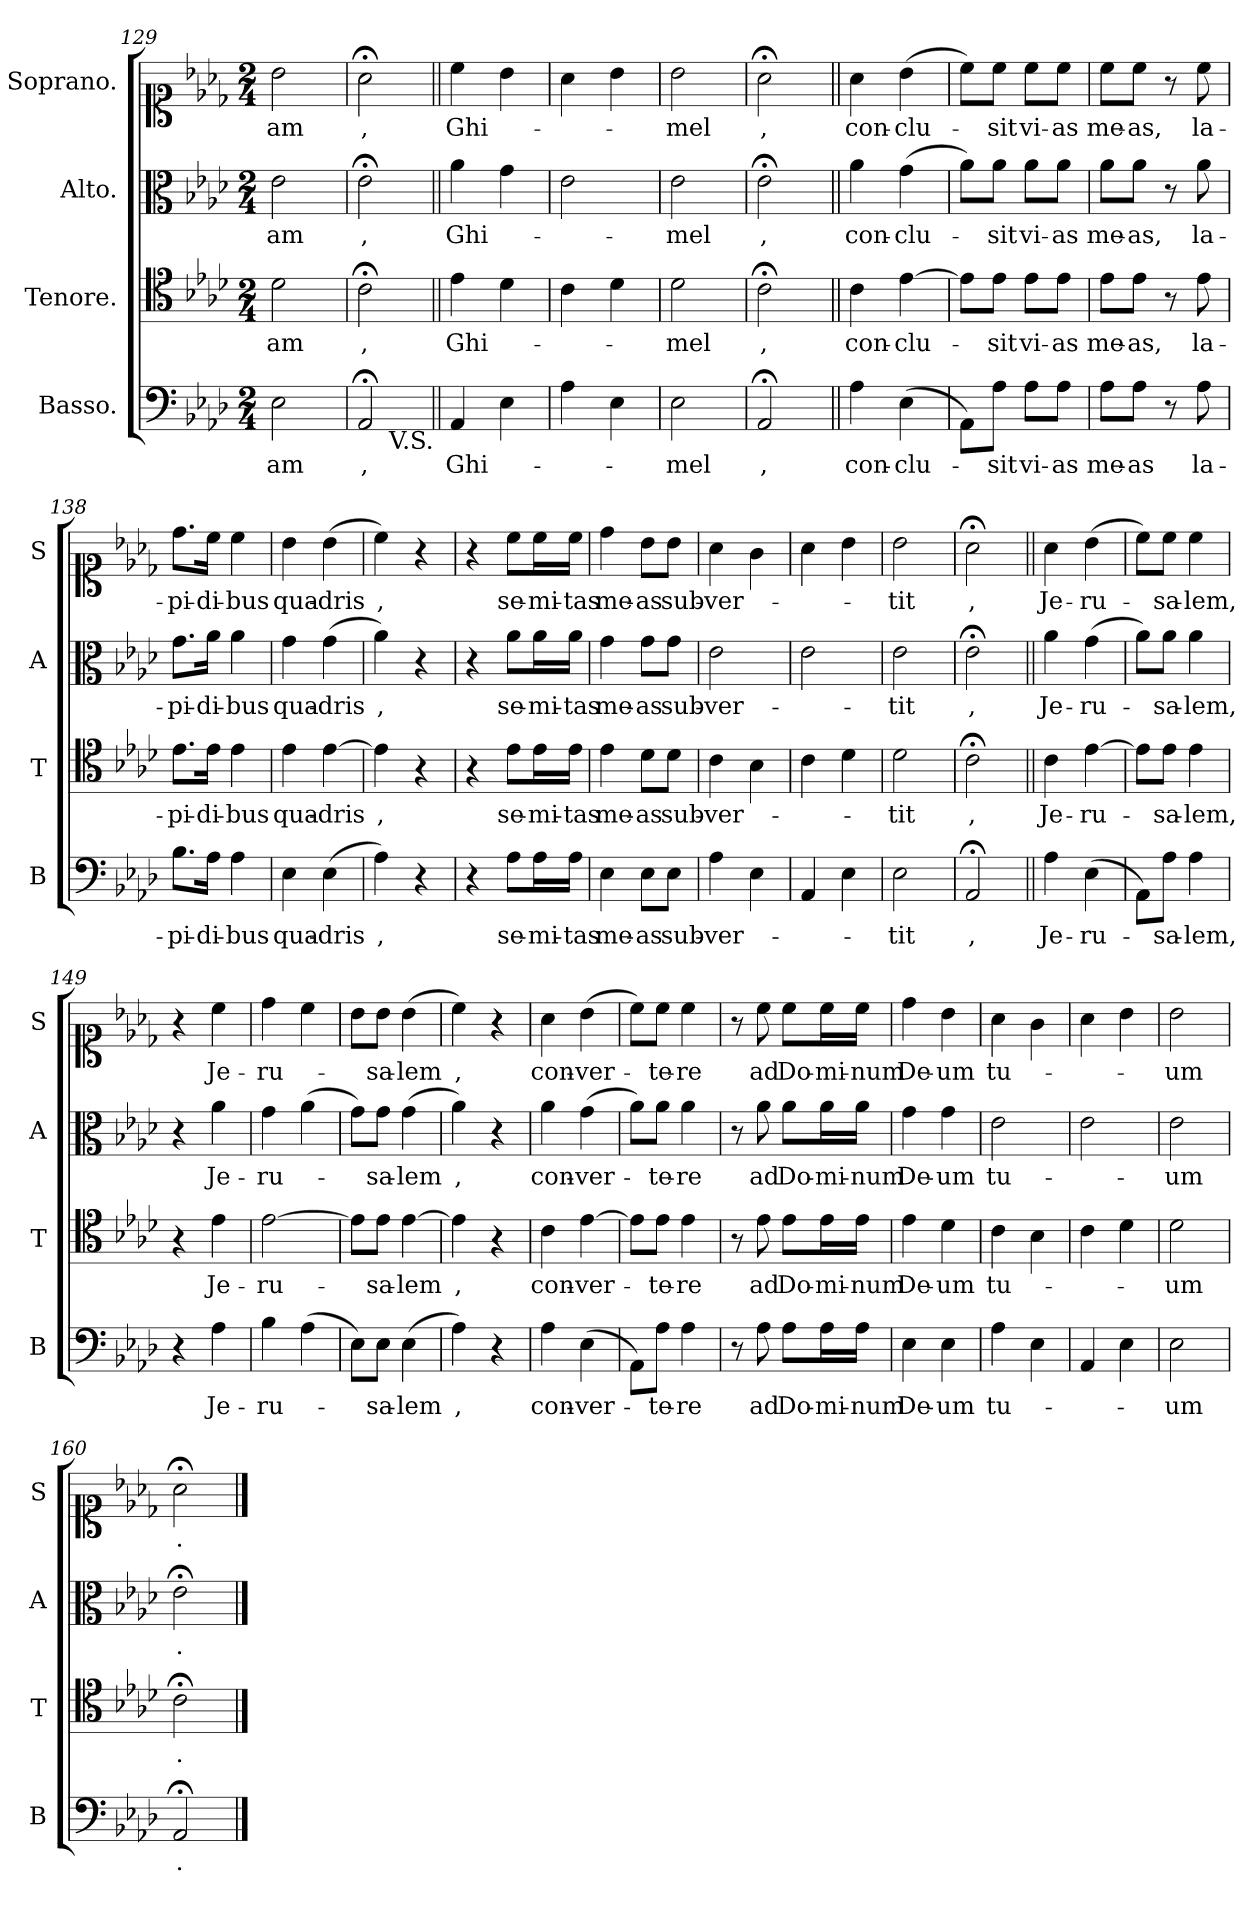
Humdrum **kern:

**kern	**text	**kern	**text	**kern	**text	**kern	**text
*part4	*part4	*part3	*part3	*part2	*part2	*part1	*part1
*staff4	*staff4	*staff3	*staff3	*staff2	*staff2	*staff1	*staff1
*I"Basso.	*	*I"Tenore.	*	*I"Alto.	*	*I"Soprano.	*
*I'B	*	*I'T	*	*I'A	*	*I'S	*
*clefF4	*	*clefC4	*	*clefC3	*	*clefC1	*
*k[b-e-a-d-]	*	*k[b-e-a-d-]	*	*k[b-e-a-d-]	*	*k[b-e-a-d-]	*
*A-:	*	*A-:	*	*A-:	*	*A-:	*
*M2/4	*	*M2/4	*	*M2/4	*	*M2/4	*
=129	=129	=129	=129	=129	=129	=129	=129
2E-\	-am	2d-\	-am	2e-\	-am	2b-\	am
=130	=130	=130	=130	=130	=130	=130	=130
2AA-;</	,	2c;<\	,	2e-;<\	,	2a-;<\	,
!LO:TX:b:rj:t=V.S.	!	!	!	!	!	!	!
=131||	=131||	=131||	=131||	=131||	=131||	=131||	=131||
4AA-/	Ghi-	4e-\	Ghi-	4a-\	Ghi-	4cc\	Ghi-
4E-\	.	4d-\	.	4g\	.	4b-\	.
=132	=132	=132	=132	=132	=132	=132	=132
4A-\	.	4c\	.	2e-\	.	4a-\	.
4E-\	.	4d-\	.	.	.	4b-\	.
=133	=133	=133	=133	=133	=133	=133	=133
2E-\	-mel	2d-\	-mel	2e-\	-mel	2b-\	-mel
=134	=134	=134	=134	=134	=134	=134	=134
2AA-;</	,	2c;<\	,	2e-;<\	,	2a-;<\	,
=135||	=135||	=135||	=135||	=135||	=135||	=135||	=135||
4A-\	con-	4c\	con-	4a-\	con-	4a-\	con-
(4E-\	-clu-	[4e-\	-clu-	(4g\	-clu-	(4b-\	-clu-
=136	=136	=136	=136	=136	=136	=136	=136
8AA-\L)	.	8e-\L]	.	8a-\L)	.	8cc\L)	.
8A-\J	-sit	8e-\J	-sit	8a-\J	-sit	8cc\J	-sit
8A-\L	vi-	8e-\L	vi-	8a-\L	vi-	8cc\L	vi-
8A-\J	-as	8e-\J	-as	8a-\J	-as	8cc\J	-as
=137	=137	=137	=137	=137	=137	=137	=137
8A-\L	me-	8e-\L	me-	8a-\L	me-	8cc\L	me-
8A-\J	-as	8e-\J	-as,	8a-\J	-as,	8cc\J	-as,
8r	.	8r	.	8r	.	8r	.
8A-\	la-	8e-\	la-	8a-\	la-	8cc\	la-
=138	=138	=138	=138	=138	=138	=138	=138
8.B-\L	-pi-	8.e-\L	-pi-	8.g\L	-pi-	8.dd-\L	-pi-
16A-\Jk	-di-	16e-\Jk	-di-	16a-\Jk	-di-	16cc\Jk	-di-
4A-\	-bus	4e-\	-bus	4a-\	-bus	4cc\	-bus
=139	=139	=139	=139	=139	=139	=139	=139
4E-\	qua-	4e-\	qua-	4g\	qua-	4b-\	qua-
(4E-\	-dris	[4e-\	-dris	(4g\	-dris	(4b-\	-dris
=140	=140	=140	=140	=140	=140	=140	=140
4A-\)	,	4e-\]	,	4a-\)	,	4cc\)	,
4r	.	4r	.	4r	.	4r	.
=141	=141	=141	=141	=141	=141	=141	=141
4r	.	4r	.	4r	.	4r	.
8A-\L	se-	8e-\L	se-	8a-\L	se-	8cc\L	se-
16A-\L	-mi-	16e-\L	-mi-	16a-\L	-mi-	16cc\L	-mi-
16A-\JJ	-tas	16e-\JJ	-tas	16a-\JJ	-tas	16cc\JJ	-tas
=142	=142	=142	=142	=142	=142	=142	=142
4E-\	me-	4e-\	me-	4g\	me-	4dd-\	me-
8E-\L	-as	8d-\L	-as	8g\L	-as	8b-\L	-as
8E-\J	sub-	8d-\J	sub-	8g\J	sub-	8b-\J	sub-
=143	=143	=143	=143	=143	=143	=143	=143
4A-\	-ver-	4c\	-ver-	2e-\	-ver-	4a-\	-ver-
4E-\	.	4B-\	.	.	.	4g\	.
=144	=144	=144	=144	=144	=144	=144	=144
4AA-/	.	4c\	.	2e-\	.	4a-\	.
4E-\	.	4d-\	.	.	.	4b-\	.
=145	=145	=145	=145	=145	=145	=145	=145
2E-\	tit	2d-\	-tit	2e-\	-tit	2b-\	-tit
=146	=146	=146	=146	=146	=146	=146	=146
2AA-;</	,	2c;<\	,	2e-;<\	,	2a-;<\	,
=147||	=147||	=147||	=147||	=147||	=147||	=147||	=147||
4A-\	Je-	4c\	Je-	4a-\	Je-	4a-\	Je-
(4E-\	-ru-	[4e-\	-ru-	(4g\	-ru-	(4b-\	-ru-
=148	=148	=148	=148	=148	=148	=148	=148
8AA-\L)	.	8e-\L]	.	8a-\L)	.	8cc\L)	.
8A-\J	-sa-	8e-\J	-sa-	8a-\J	-sa-	8cc\J	-sa-
4A-\	-lem,	4e-\	-lem,	4a-\	-lem,	4cc\	-lem,
=149	=149	=149	=149	=149	=149	=149	=149
4r	.	4r	.	4r	.	4r	.
4A-\	Je-	4e-\	Je-	4a-\	Je-	4cc\	Je-
=150	=150	=150	=150	=150	=150	=150	=150
4B-\	-ru-	[2e-\	-ru-	4g\	-ru-	4dd-\	-ru-
(4A-\	.	.	.	(4a-\	.	4cc\	.
=151	=151	=151	=151	=151	=151	=151	=151
8E-\L)	.	8e-\L]	.	8g\L)	.	8b-\L	.
8E-\J	-sa-	8e-\J	-sa-	8g\J	-sa-	8b-\J	-sa-
(4E-\	-lem	[4e-\	-lem	(4g\	-lem	(4b-\	-lem
=152	=152	=152	=152	=152	=152	=152	=152
4A-\)	,	4e-\]	,	4a-\)	,	4cc\)	,
4r	.	4r	.	4r	.	4r	.
=153	=153	=153	=153	=153	=153	=153	=153
4A-\	con-	4c\	con-	4a-\	con-	4a-\	con-
(4E-\	-ver-	[4e-\	-ver-	(4g\	-ver-	(4b-\	-ver-
=154	=154	=154	=154	=154	=154	=154	=154
8AA-\L)	.	8e-\L]	.	8a-\L)	.	8cc\L)	.
8A-\J	-te-	8e-\J	-te-	8a-\J	-te-	8cc\J	-te-
4A-\	-re	4e-\	-re	4a-\	-re	4cc\	-re
=155	=155	=155	=155	=155	=155	=155	=155
8r	.	8r	.	8r	.	8r	.
8A-\	ad	8e-\	ad	8a-\	ad	8cc\	ad
8A-\L	Do-	8e-\L	Do-	8a-\L	Do-	8cc\L	Do-
16A-\L	-mi-	16e-\L	-mi-	16a-\L	-mi-	16cc\L	-mi-
16A-\JJ	-num	16e-\JJ	-num	16a-\JJ	-num	16cc\JJ	-num
=156	=156	=156	=156	=156	=156	=156	=156
4E-\	De-	4e-\	De-	4g\	De-	4dd-\	De-
4E-\	-um	4d-\	-um	4g\	-um	4b-\	-um
=157	=157	=157	=157	=157	=157	=157	=157
4A-\	tu-	4c\	tu-	2e-\	tu-	4a-\	tu-
4E-\	.	4B-\	.	.	.	4g\	.
=158	=158	=158	=158	=158	=158	=158	=158
4AA-/	.	4c\	.	2e-\	.	4a-\	.
4E-\	.	4d-\	.	.	.	4b-\	.
=159	=159	=159	=159	=159	=159	=159	=159
2E-\	-um	2d-\	-um	2e-\	-um	2b-\	-um
=160	=160	=160	=160	=160	=160	=160	=160
2AA-;</	-.	2c;<\	-.	2e-;<\	-.	2a-;<\	-.
==	==	==	==	==	==	==	==
*-	*-	*-	*-	*-	*-	*-	*-
